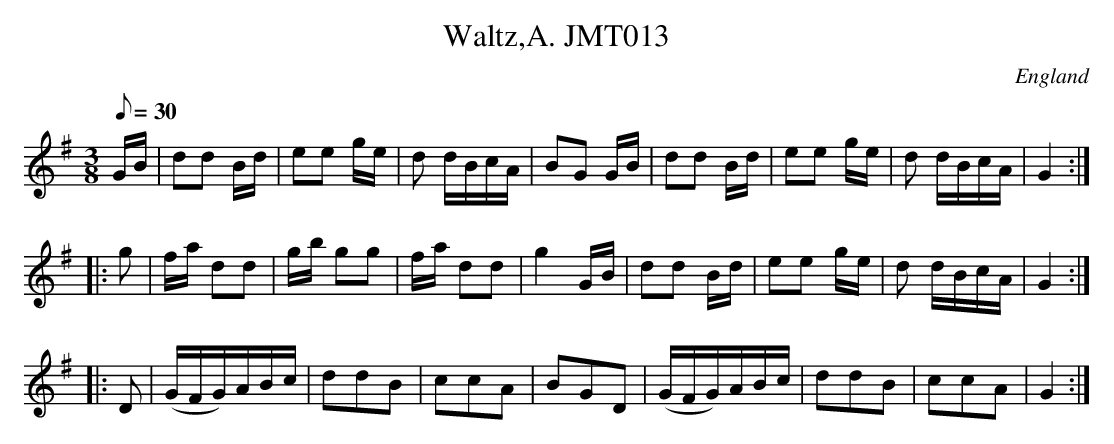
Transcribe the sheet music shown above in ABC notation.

X:1
T:Waltz,A. JMT013
M:3/8
L:1/8
Q:30
O:England
K:G
G/B/|dd B/d/|ee g/e/|d d/B/c/A/|BG G/B/|dd B/d/|ee g/e/|d d/B/c/A/|G2:|!
|:g|f/a/ dd|g/b/ gg|f/a/ dd|g2G/B/|dd B/d/|ee g/e/|d d/B/c/A/|G2:|!
|:D|(G/F/G/)A/B/c/|ddB|ccA|BGD|(G/F/G/)A/B/c/|ddB|ccA|G2:|]
